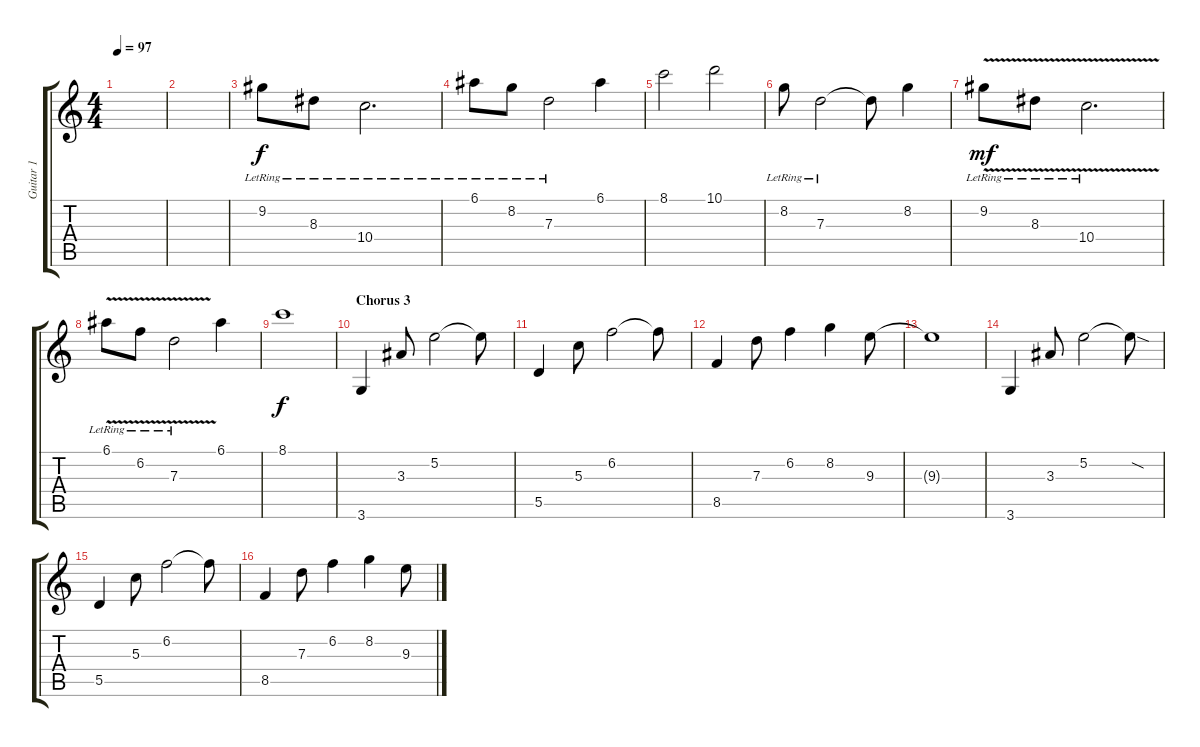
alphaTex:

\track ("Guitar 1" "Guitar 1") {instrument distortionguitar}
\staff {score tabs}
\tuning (E4 B3 G3 D3 A2 E2) {hide}
\ts (4 4)
\tempo 97
\clef g2
\ks c
|
|
9.2{lr}.8{volume 11 instrument electricguitarjazz} 8.3{lr}.8 10.4{lr}.2{d} |
6.1{lr}.8 8.2{lr}.8 7.3{lr}.2 6.1.4 |
8.1.2 10.1.2 |
8.2{lr}.8 7.3{lr}.2 7.3{t}.8 8.2.4 |
9.2{v lr}.8{dy mf} 8.3{v lr}.8 10.4{v lr}.2{d} |
6.1{v lr}.8 6.2{v lr}.8 7.3{v lr}.2 6.1.4 |
8.1.1{dy f} |
\section ("" "Chorus 3")
3.6.4{instrument distortionguitar} 3.3.8 5.2.2{volume 7} 5.2{t}.8 |
5.5.4{volume 11} 5.3.8 6.2.2{volume 7} 6.2{t}.8 |
8.5.4{volume 11} 7.3.8 6.2.4 8.2.4 9.3.8 |
9.3{t}.1{volume 4} |
3.6.4{volume 11} 3.3.8 5.2.2{volume 7} 5.2{sod t}.8 |
5.5.4{volume 11} 5.3.8 6.2.2{volume 7} 6.2{t}.8 |
8.5.4{volume 11} 7.3.8 6.2.4 8.2.4 9.3.8
